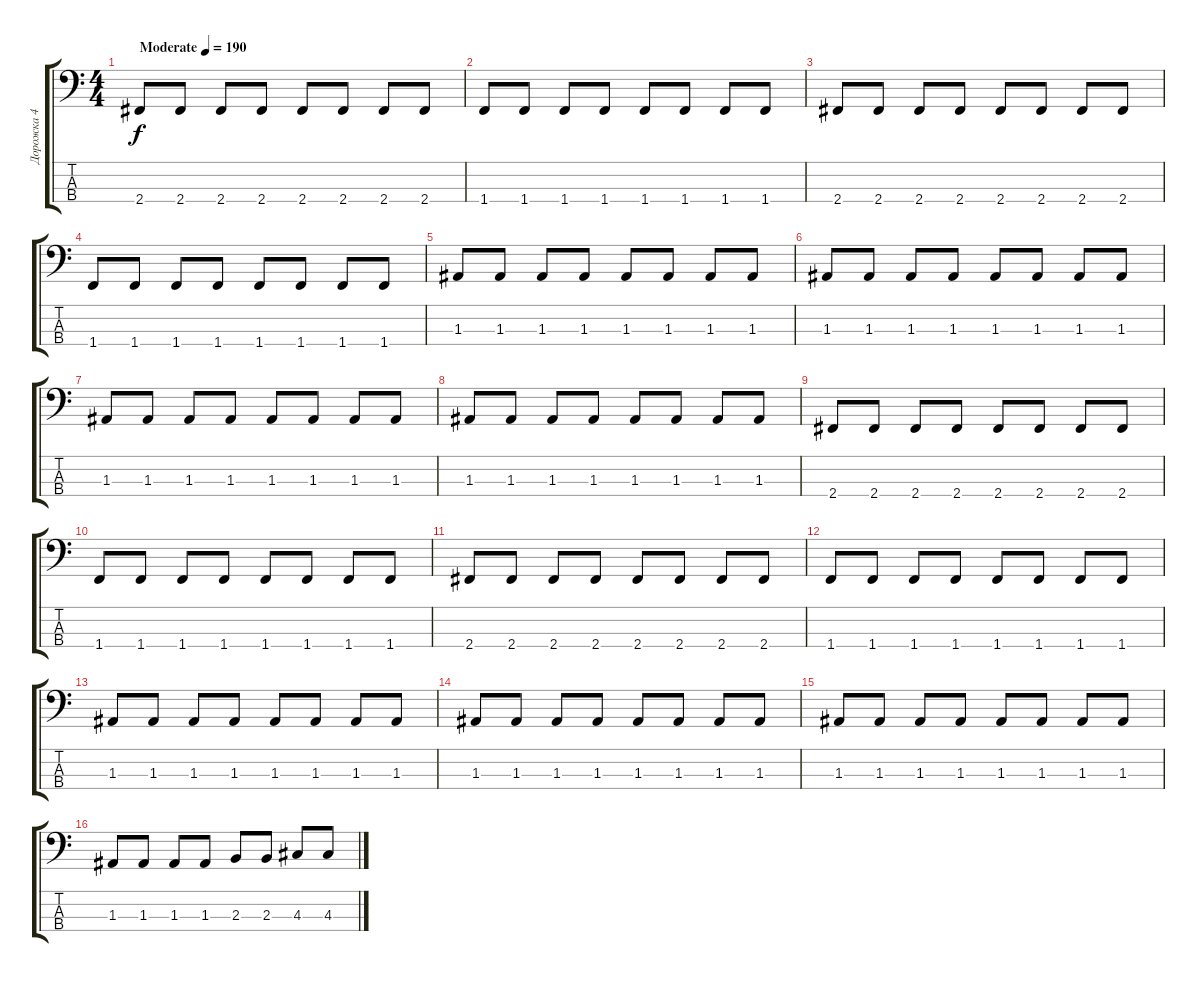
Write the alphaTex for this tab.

\track ("Дорожка 4" "Дорожка 4") {instrument electricbasspick}
\staff {score tabs}
\tuning (G2 D2 A1 E1) {hide}
\ts (4 4)
\tempo (190 "Moderate")
\clef f4
\ks c
2.4.8{dy f instrument electricbasspick} 2.4.8 2.4.8 2.4.8 2.4.8 2.4.8 2.4.8 2.4.8 |
1.4.8 1.4.8 1.4.8 1.4.8 1.4.8 1.4.8 1.4.8 1.4.8 |
2.4.8 2.4.8 2.4.8 2.4.8 2.4.8 2.4.8 2.4.8 2.4.8 |
1.4.8 1.4.8 1.4.8 1.4.8 1.4.8 1.4.8 1.4.8 1.4.8 |
1.3.8 1.3.8 1.3.8 1.3.8 1.3.8 1.3.8 1.3.8 1.3.8 |
1.3.8 1.3.8 1.3.8 1.3.8 1.3.8 1.3.8 1.3.8 1.3.8 |
1.3.8 1.3.8 1.3.8 1.3.8 1.3.8 1.3.8 1.3.8 1.3.8 |
1.3.8 1.3.8 1.3.8 1.3.8 1.3.8 1.3.8 1.3.8 1.3.8 |
2.4.8 2.4.8 2.4.8 2.4.8 2.4.8 2.4.8 2.4.8 2.4.8 |
1.4.8 1.4.8 1.4.8 1.4.8 1.4.8 1.4.8 1.4.8 1.4.8 |
2.4.8 2.4.8 2.4.8 2.4.8 2.4.8 2.4.8 2.4.8 2.4.8 |
1.4.8 1.4.8 1.4.8 1.4.8 1.4.8 1.4.8 1.4.8 1.4.8 |
1.3.8 1.3.8 1.3.8 1.3.8 1.3.8 1.3.8 1.3.8 1.3.8 |
1.3.8 1.3.8 1.3.8 1.3.8 1.3.8 1.3.8 1.3.8 1.3.8 |
1.3.8 1.3.8 1.3.8 1.3.8 1.3.8 1.3.8 1.3.8 1.3.8 |
1.3.8 1.3.8 1.3.8 1.3.8 2.3.8 2.3.8 4.3.8 4.3.8
